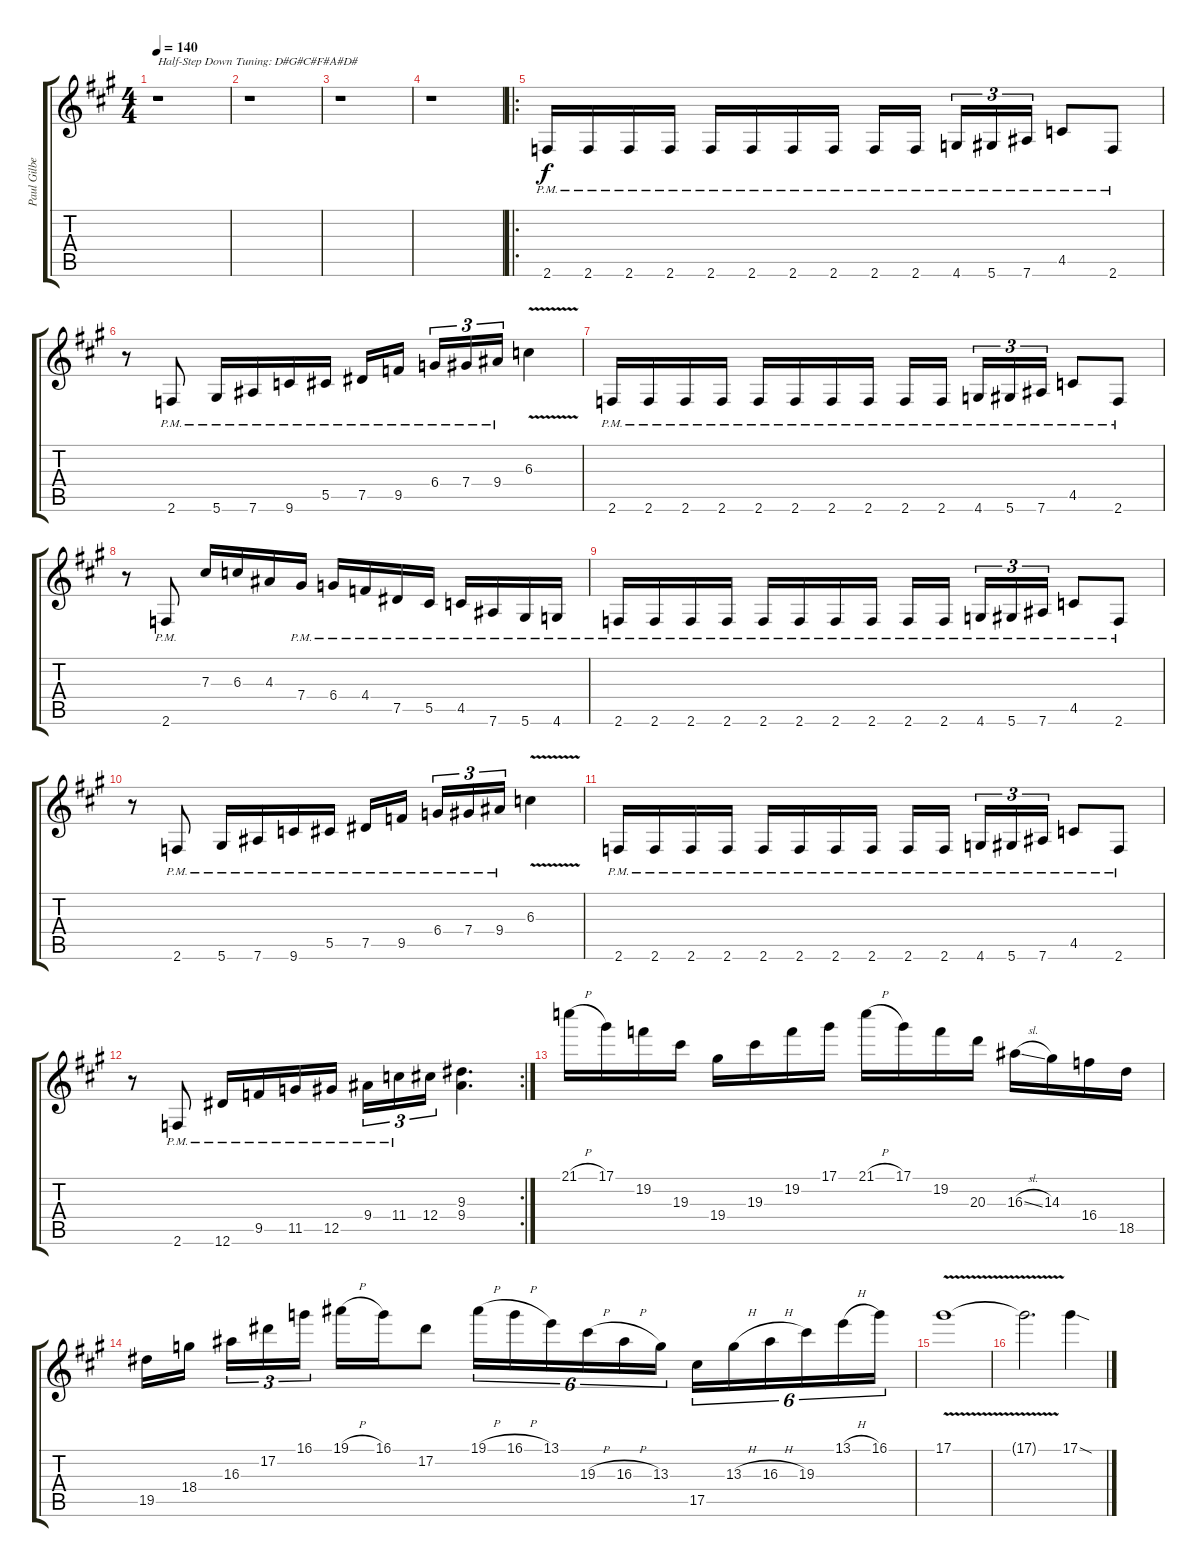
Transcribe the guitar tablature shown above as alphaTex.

\track ("Paul Gilbert" "Paul Gilbe") {instrument distortionguitar}
\staff {score tabs}
\tuning (Eb4 Bb3 Gb3 Db3 Ab2 Eb2) {hide}
\ts (4 4)
\tempo 140
\clef g2
\ks f#minor
r.1{txt "Half-Step Down Tuning: D#G#C#F#A#D#" dy f instrument distortionguitar} |
r.1 |
r.1 |
r.1 |
\ro
2.6{pm}.16 2.6{pm}.16 2.6{pm}.16 2.6{pm}.16 2.6{pm}.16 2.6{pm}.16 2.6{pm}.16 2.6{pm}.16 2.6{pm}.16 2.6{pm}.16{beam splitsecondary} 4.6{pm}.16{tu (3 2)} 5.6{pm}.16{tu (3 2)} 7.6{pm}.16{tu (3 2)} 4.5{pm}.8 2.6{pm}.8 |
r.8 2.6{pm}.8 5.6{pm}.16 7.6{pm}.16 9.6{pm}.16 5.5{pm}.16 7.5{pm}.16 9.5{pm}.16{beam splitsecondary} 6.4{pm}.16{tu (3 2)} 7.4{pm}.16{tu (3 2)} 9.4{pm}.16{tu (3 2)} 6.3{v}.4 |
2.6{pm}.16 2.6{pm}.16 2.6{pm}.16 2.6{pm}.16 2.6{pm}.16 2.6{pm}.16 2.6{pm}.16 2.6{pm}.16 2.6{pm}.16 2.6{pm}.16{beam splitsecondary} 4.6{pm}.16{tu (3 2)} 5.6{pm}.16{tu (3 2)} 7.6{pm}.16{tu (3 2)} 4.5{pm}.8 2.6{pm}.8 |
r.8 2.6{pm}.8 7.3.16 6.3.16 4.3.16 7.4{pm}.16 6.4{pm}.16 4.4{pm}.16 7.5{pm}.16 5.5{pm}.16 4.5{pm}.16 7.6{pm}.16 5.6{pm}.16 4.6{pm}.16 |
2.6{pm}.16 2.6{pm}.16 2.6{pm}.16 2.6{pm}.16 2.6{pm}.16 2.6{pm}.16 2.6{pm}.16 2.6{pm}.16 2.6{pm}.16 2.6{pm}.16{beam splitsecondary} 4.6{pm}.16{tu (3 2)} 5.6{pm}.16{tu (3 2)} 7.6{pm}.16{tu (3 2)} 4.5{pm}.8 2.6{pm}.8 |
r.8 2.6{pm}.8 5.6{pm}.16 7.6{pm}.16 9.6{pm}.16 5.5{pm}.16 7.5{pm}.16 9.5{pm}.16{beam splitsecondary} 6.4{pm}.16{tu (3 2)} 7.4{pm}.16{tu (3 2)} 9.4{pm}.16{tu (3 2)} 6.3{v}.4 |
2.6{pm}.16 2.6{pm}.16 2.6{pm}.16 2.6{pm}.16 2.6{pm}.16 2.6{pm}.16 2.6{pm}.16 2.6{pm}.16 2.6{pm}.16 2.6{pm}.16{beam splitsecondary} 4.6{pm}.16{tu (3 2)} 5.6{pm}.16{tu (3 2)} 7.6{pm}.16{tu (3 2)} 4.5{pm}.8 2.6{pm}.8 |
\rc 2
r.8 2.6{pm}.8 12.6{pm}.16 9.5{pm}.16 11.5{pm}.16 12.5{pm}.16 9.4{pm}.16{tu (3 2)} 11.4{pm}.16{tu (3 2)} 12.4.16{tu (3 2)} (9.3 9.4).4{d} |
21.1{h}.16 17.1.16 19.2.16 19.3.16 19.4.16 19.3.16 19.2.16 17.1.16 21.1{h}.16 17.1.16 19.2.16 20.3.16 16.3{sl}.16 14.3.16 16.4.16 18.5.16 |
19.5.16 18.4.16{beam splitsecondary} 16.3.16{tu (3 2)} 17.2.16{tu (3 2)} 16.1.16{tu (3 2)} 19.1{h}.16 16.1.16 17.2.8 19.1{h}.16{tu (6 4)} 16.1{h}.16{tu (6 4)} 13.1.16{tu (6 4)} 19.3{h}.16{tu (6 4)} 16.3{h}.16{tu (6 4)} 13.3.16{tu (6 4)} 17.5.16{tu (6 4)} 13.3{h}.16{tu (6 4)} 16.3{h}.16{tu (6 4)} 19.3.16{tu (6 4)} 13.1{h}.16{tu (6 4)} 16.1.16{tu (6 4)} |
17.1{v}.1 |
17.1{t}.2{d} 17.1{sod}.4
